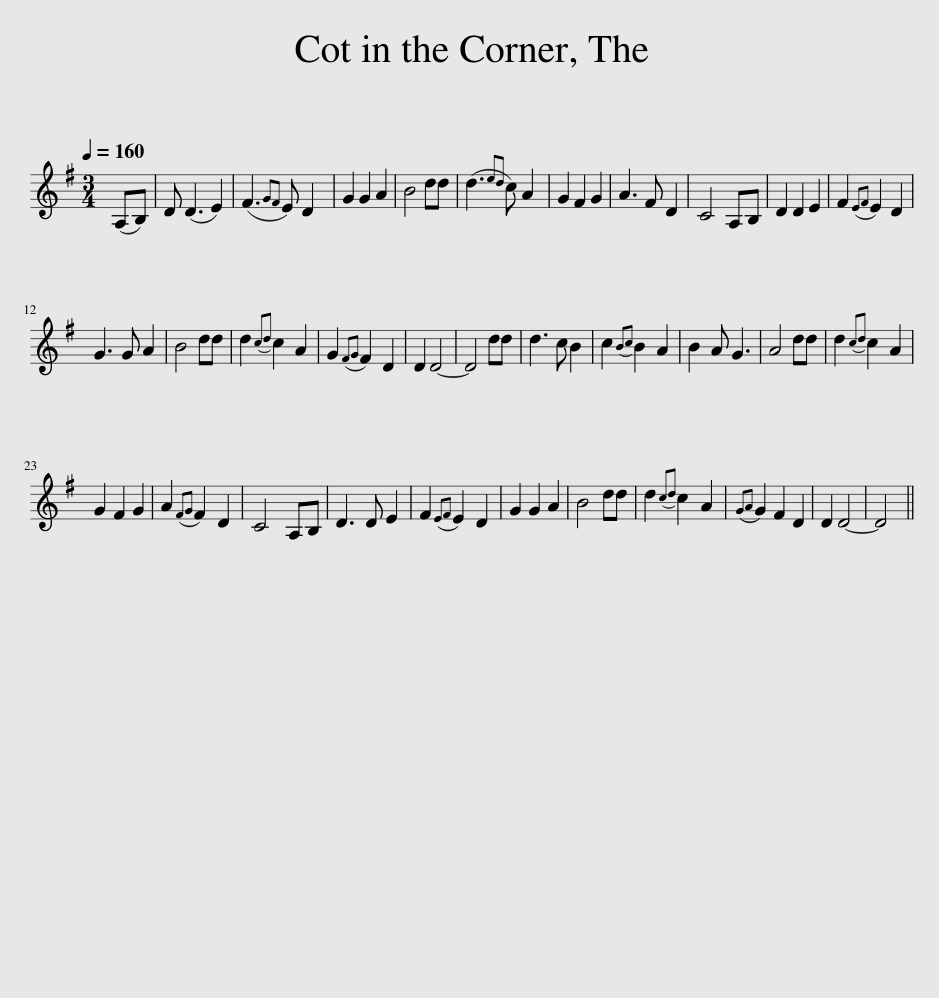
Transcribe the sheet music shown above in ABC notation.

X:1
L:1/8
Q:1/4=160
M:3/4
I:linebreak $
K:G
V:1 treble
V:1
 (A,B,) | D (D3 E2) | (F3{GF} E) D2 | G2 G2 A2 | B4 dd | %5
 (d3{ed} c) A2 | G2 F2 G2 | A3 F D2 | C4 A,B, | D2 D2 E2 | %10
 F2{EF} E2 D2 |$ G3 G A2 | B4 dd | d2{cd} c2 A2 | G2{FG} F2 D2 | %15
 D2 D4- | D4 dd | d3 c B2 | c2{Bc} B2 A2 | B2 A G3 | %20
 A4 dd | d2{cd} c2 A2 |$ G2 F2 G2 | A2{FG} F2 D2 | C4 A,B, | %25
 D3 D E2 | F2{EF} E2 D2 | G2 G2 A2 | B4 dd | d2{cd} c2 A2 | %30
{GA} G2 F2 D2 | D2 D4- | D4 || %33
